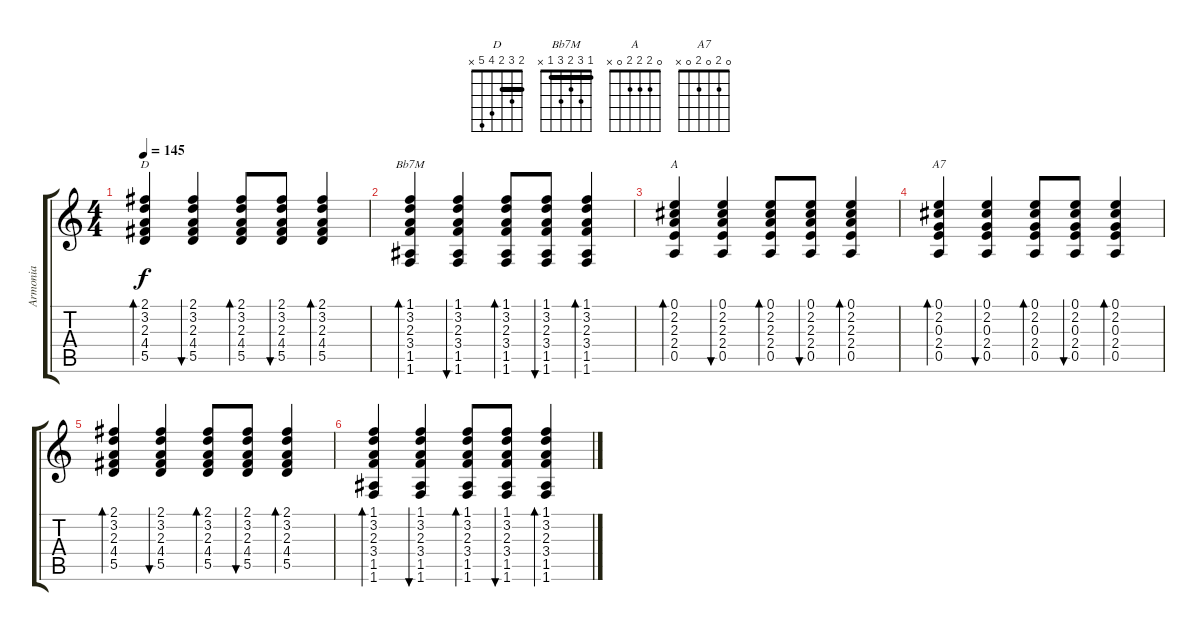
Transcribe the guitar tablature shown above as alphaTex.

\track ("Armonia" "Armonia") {instrument acousticguitarsteel}
\staff {score tabs}
\tuning (E4 B3 G3 D3 A2 E2) {hide}
\chord ("D" 2 3 2 4 5 x) {barre 2}
\chord ("Bb7M" 1 3 2 3 1 x) {barre 1}
\chord ("A" 0 2 2 2 0 x)
\chord ("A7" 0 2 0 2 0 x)
\ts (4 4)
\tempo 145
\clef g2
\ks c
(2.1 3.2 2.3 4.4 5.5).4{bd 120 ch "D" dy f} (2.1 3.2 2.3 4.4 5.5).4{bu 120} (2.1 3.2 2.3 4.4 5.5).8{bd 60} (2.1 3.2 2.3 4.4 5.5).8{bu 60} (2.1 3.2 2.3 4.4 5.5).4{bd 60} |
(1.1 3.2 2.3 3.4 1.5 1.6).4{bd 120 ch "Bb7M"} (1.1 3.2 2.3 3.4 1.5 1.6).4{bu 120} (1.1 3.2 2.3 3.4 1.5 1.6).8{bd 60} (1.1 3.2 2.3 3.4 1.5 1.6).8{bu 60} (1.1 3.2 2.3 3.4 1.5 1.6).4{bd 60} |
(0.1 2.2 2.3 2.4 0.5).4{bd 120 ch "A"} (0.1 2.2 2.3 2.4 0.5).4{bu 120} (0.1 2.2 2.3 2.4 0.5).8{bd 60} (0.1 2.2 2.3 2.4 0.5).8{bu 60} (0.1 2.2 2.3 2.4 0.5).4{bd 60} |
(0.1 2.2 0.3 2.4 0.5).4{bd 120 ch "A7"} (0.1 2.2 0.3 2.4 0.5).4{bu 120} (0.1 2.2 0.3 2.4 0.5).8{bd 60} (0.1 2.2 0.3 2.4 0.5).8{bu 60} (0.1 2.2 0.3 2.4 0.5).4{bd 60} |
(2.1 3.2 2.3 4.4 5.5).4{bd 120} (2.1 3.2 2.3 4.4 5.5).4{bu 120} (2.1 3.2 2.3 4.4 5.5).8{bd 60} (2.1 3.2 2.3 4.4 5.5).8{bu 60} (2.1 3.2 2.3 4.4 5.5).4{bd 60} |
(1.1 3.2 2.3 3.4 1.5 1.6).4{bd 120} (1.1 3.2 2.3 3.4 1.5 1.6).4{bu 120} (1.1 3.2 2.3 3.4 1.5 1.6).8{bd 60} (1.1 3.2 2.3 3.4 1.5 1.6).8{bu 60} (1.1 3.2 2.3 3.4 1.5 1.6).4{bd 60}
